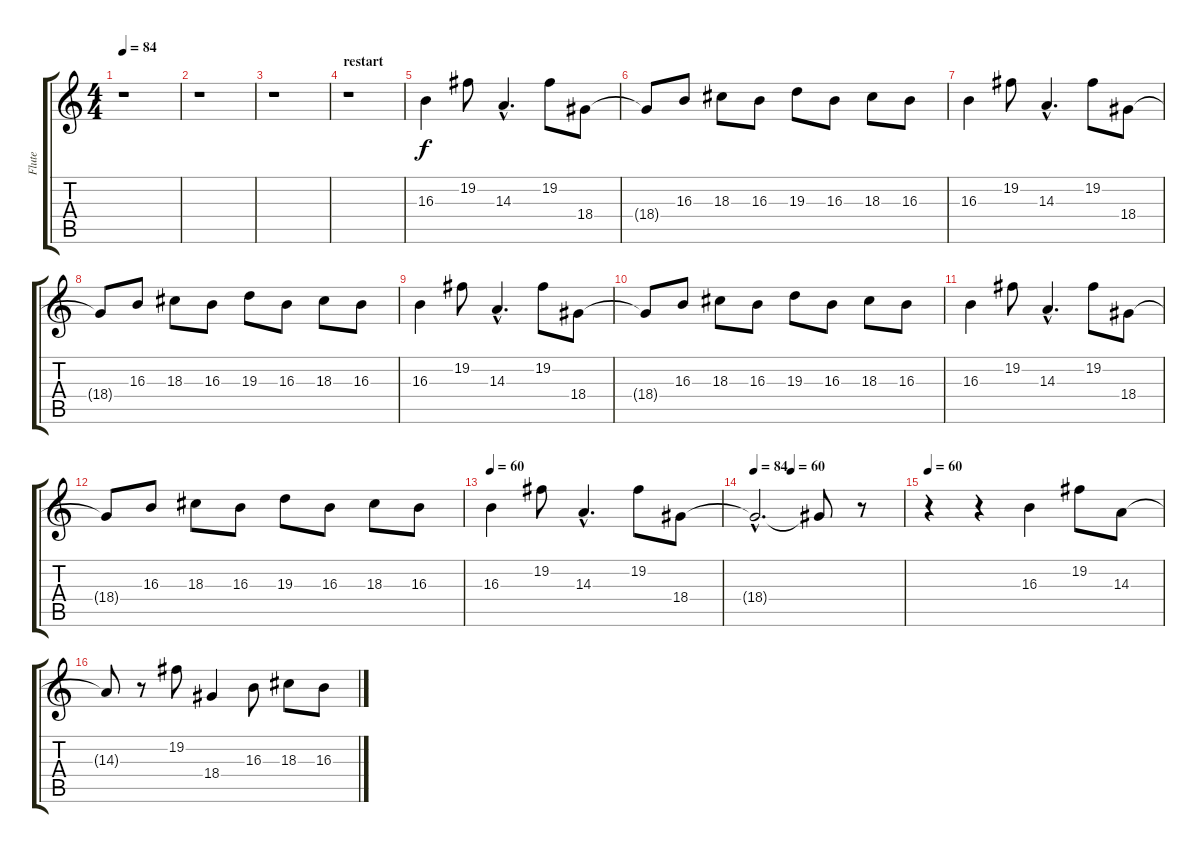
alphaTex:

\track ("Flute" "Flute") {instrument flute}
\staff {score tabs}
\tuning (E4 B3 G3 D3 A2 E2) {hide}
\ts (4 4)
\tempo 84
\clef g2
\ks c
r.1{dy f} |
r.1 |
r.1 |
\section ("" "restart")
r.1 |
16.3.4 19.2.8 14.3{hac}.4{d} 19.2.8 18.4.8 |
18.4{t}.8 16.3.8 18.3.8 16.3.8 19.3.8 16.3.8 18.3.8 16.3.8 |
16.3.4 19.2.8 14.3{hac}.4{d} 19.2.8 18.4.8 |
18.4{t}.8 16.3.8 18.3.8 16.3.8 19.3.8 16.3.8 18.3.8 16.3.8 |
16.3.4 19.2.8 14.3{hac}.4{d} 19.2.8 18.4.8 |
18.4{t}.8 16.3.8 18.3.8 16.3.8 19.3.8 16.3.8 18.3.8 16.3.8 |
16.3.4 19.2.8 14.3{hac}.4{d} 19.2.8 18.4.8 |
18.4{t}.8 16.3.8 18.3.8 16.3.8 19.3.8 16.3.8 18.3.8 16.3.8 |
\tempo 60
16.3.4 19.2.8 14.3{hac}.4{d} 19.2.8 18.4.8{volume 0} |
\tempo 84
\tempo (60 0.25)
18.4{hac t}.2{d} 18.4{t}.8 r.8 |
\tempo 60
r.4{volume 6 instrument flute} r.4 16.3.4 19.2.8 14.3.8 |
14.3{t}.8 r.8 19.2.8 18.4.4 16.3.8 18.3.8 16.3.8
